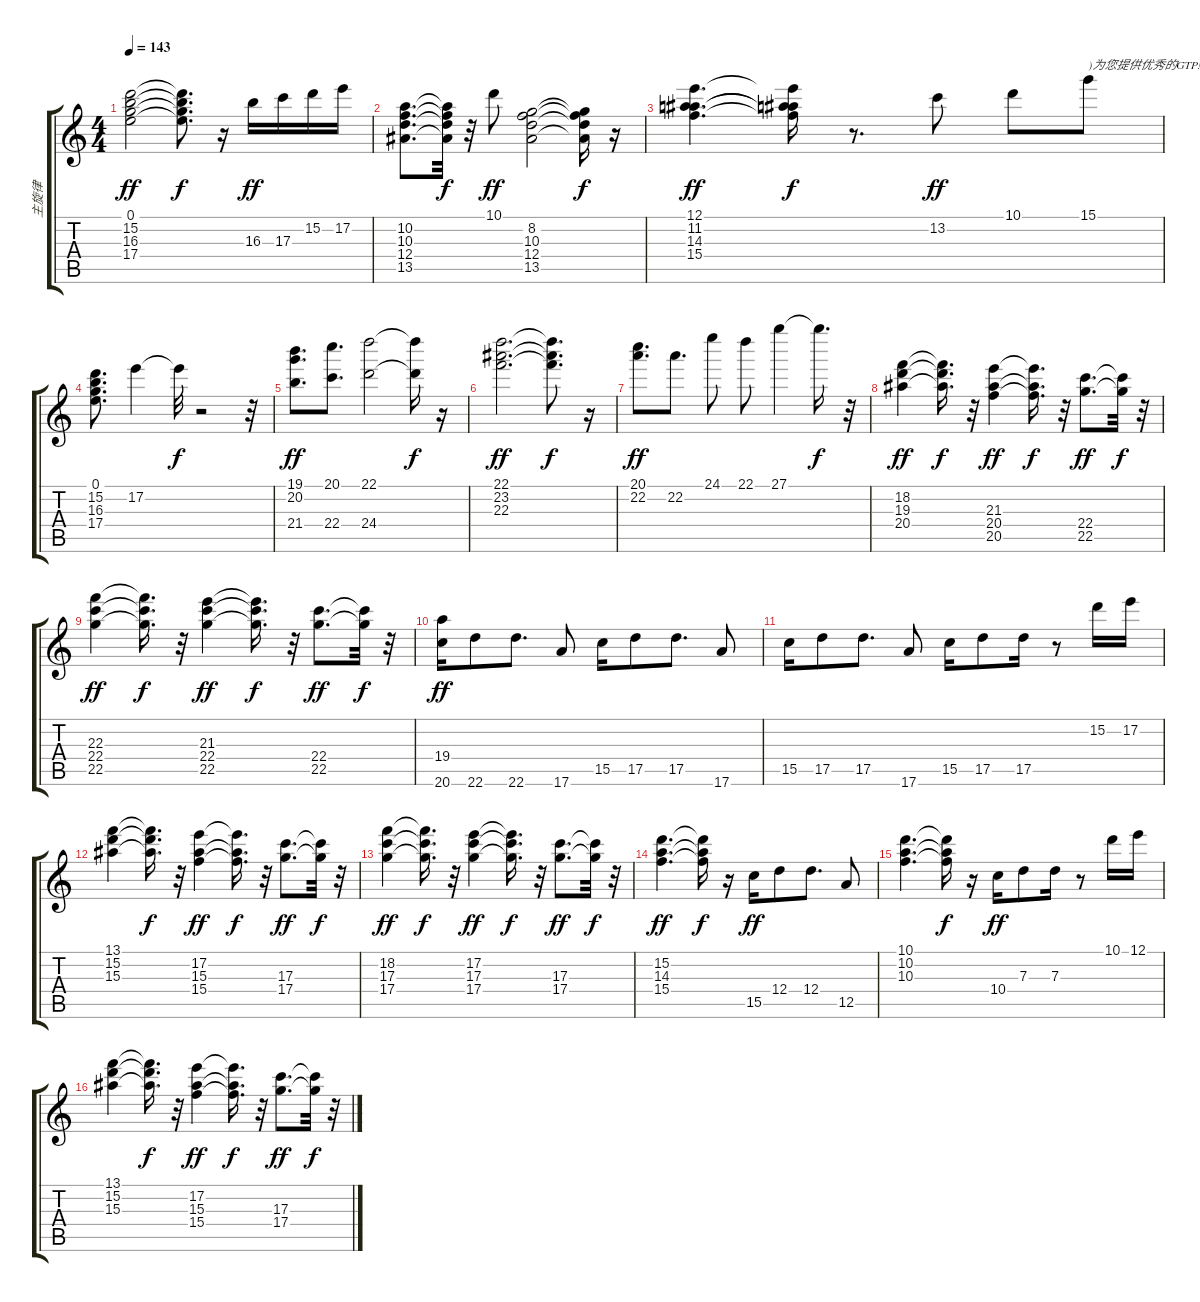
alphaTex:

\track ("主旋律" "主旋律") {instrument overdrivenguitar}
\staff {score tabs}
\tuning (E4 B3 G3 D3 A2 E2) {hide}
\ts (4 4)
\tempo 143
\clef g2
\ks c
(0.1 15.2 16.3 17.4).2{dy ff} (0.1{t} 15.2{t} 16.3{t} 17.4{t}).8{d dy f} r.16 16.3.16{dy ff} 17.3.16 15.2.16 17.2.16 |
(10.2 10.3 12.4 13.5).8{d} (10.2{t} 10.3{t} 12.4{t} 13.5{t}).32{dy f} r.32 10.1.8{dy ff} (8.2 10.3 12.4 13.5).2 (8.2{t} 10.3{t} 12.4{t} 13.5{t}).16{dy f} r.16 |
(12.1 11.2 14.3 15.4).4{d dy ff} (12.1{t} 11.2{t} 14.3{t} 15.4{t}).16{dy f} r.8{d} 13.2.8{dy ff} 10.1.8 15.1.8{txt ")为您提供优秀的GTP!"} |
(0.1 15.2 16.3 17.4).8{d} 17.2.4 17.2{t}.32{dy f} r.2 r.32 |
(19.1 20.2 21.4).8{d dy ff} (20.1 22.4).8{d} (22.1 24.4).2 (22.1{t} 24.4{t}).16{dy f} r.16 |
(22.1 23.2 22.3).2{d dy ff} (22.1{t} 23.2{t} 22.3{t}).8{d dy f} r.16 |
(20.1 22.2).8{d dy ff} 22.2.8{d} 24.1.8 22.1.8 27.1.4 27.1{t}.16{d dy f} r.32 |
(18.2 19.3 20.4).4{dy ff} (18.2{t} 19.3{t} 20.4{t}).16{d dy f} r.32 (21.3 20.4 20.5).4{dy ff} (21.3{t} 20.4{t} 20.5{t}).16{d dy f} r.32 (22.4 22.5).8{d dy ff} (22.4{t} 22.5{t}).32{dy f} r.32 |
(22.3 22.4 22.5).4{dy ff} (22.3{t} 22.4{t} 22.5{t}).16{d dy f} r.32 (21.3 22.4 22.5).4{dy ff} (21.3{t} 22.4{t} 22.5{t}).16{d dy f} r.32 (22.4 22.5).8{d dy ff} (22.4{t} 22.5{t}).32{dy f} r.32 |
(19.4 20.6).16{dy ff} 22.6.8 22.6.8{d} 17.6.8 15.5.16 17.5.8 17.5.8{d} 17.6.8 |
15.5.16 17.5.8 17.5.8{d} 17.6.8 15.5.16 17.5.8 17.5.16 r.8 15.2.16 17.2.16 |
(13.1 15.2 15.3).4 (13.1{t} 15.2{t} 15.3{t}).16{d dy f} r.32 (17.2 15.3 15.4).4{dy ff} (17.2{t} 15.3{t} 15.4{t}).16{d dy f} r.32 (17.3 17.4).8{d dy ff} (17.3{t} 17.4{t}).32{dy f} r.32 |
(18.2 17.3 17.4).4{dy ff} (18.2{t} 17.3{t} 17.4{t}).16{d dy f} r.32 (17.2 17.3 17.4).4{dy ff} (17.2{t} 17.3{t} 17.4{t}).16{d dy f} r.32 (17.3 17.4).8{d dy ff} (17.3{t} 17.4{t}).32{dy f} r.32 |
(15.2 14.3 15.4).4{d dy ff} (15.2{t} 14.3{t} 15.4{t}).16{dy f} r.16 15.5.16{dy ff} 12.4.8 12.4.8{d} 12.5.8 |
(10.1 10.2 10.3).4{d} (10.1{t} 10.2{t} 10.3{t}).16{dy f} r.16 10.4.16{dy ff} 7.3.8 7.3.16 r.8 10.1.16 12.1.16 |
(13.1 15.2 15.3).4 (13.1{t} 15.2{t} 15.3{t}).16{d dy f} r.32 (17.2 15.3 15.4).4{dy ff} (17.2{t} 15.3{t} 15.4{t}).16{d dy f} r.32 (17.3 17.4).8{d dy ff} (17.3{t} 17.4{t}).32{dy f} r.32
